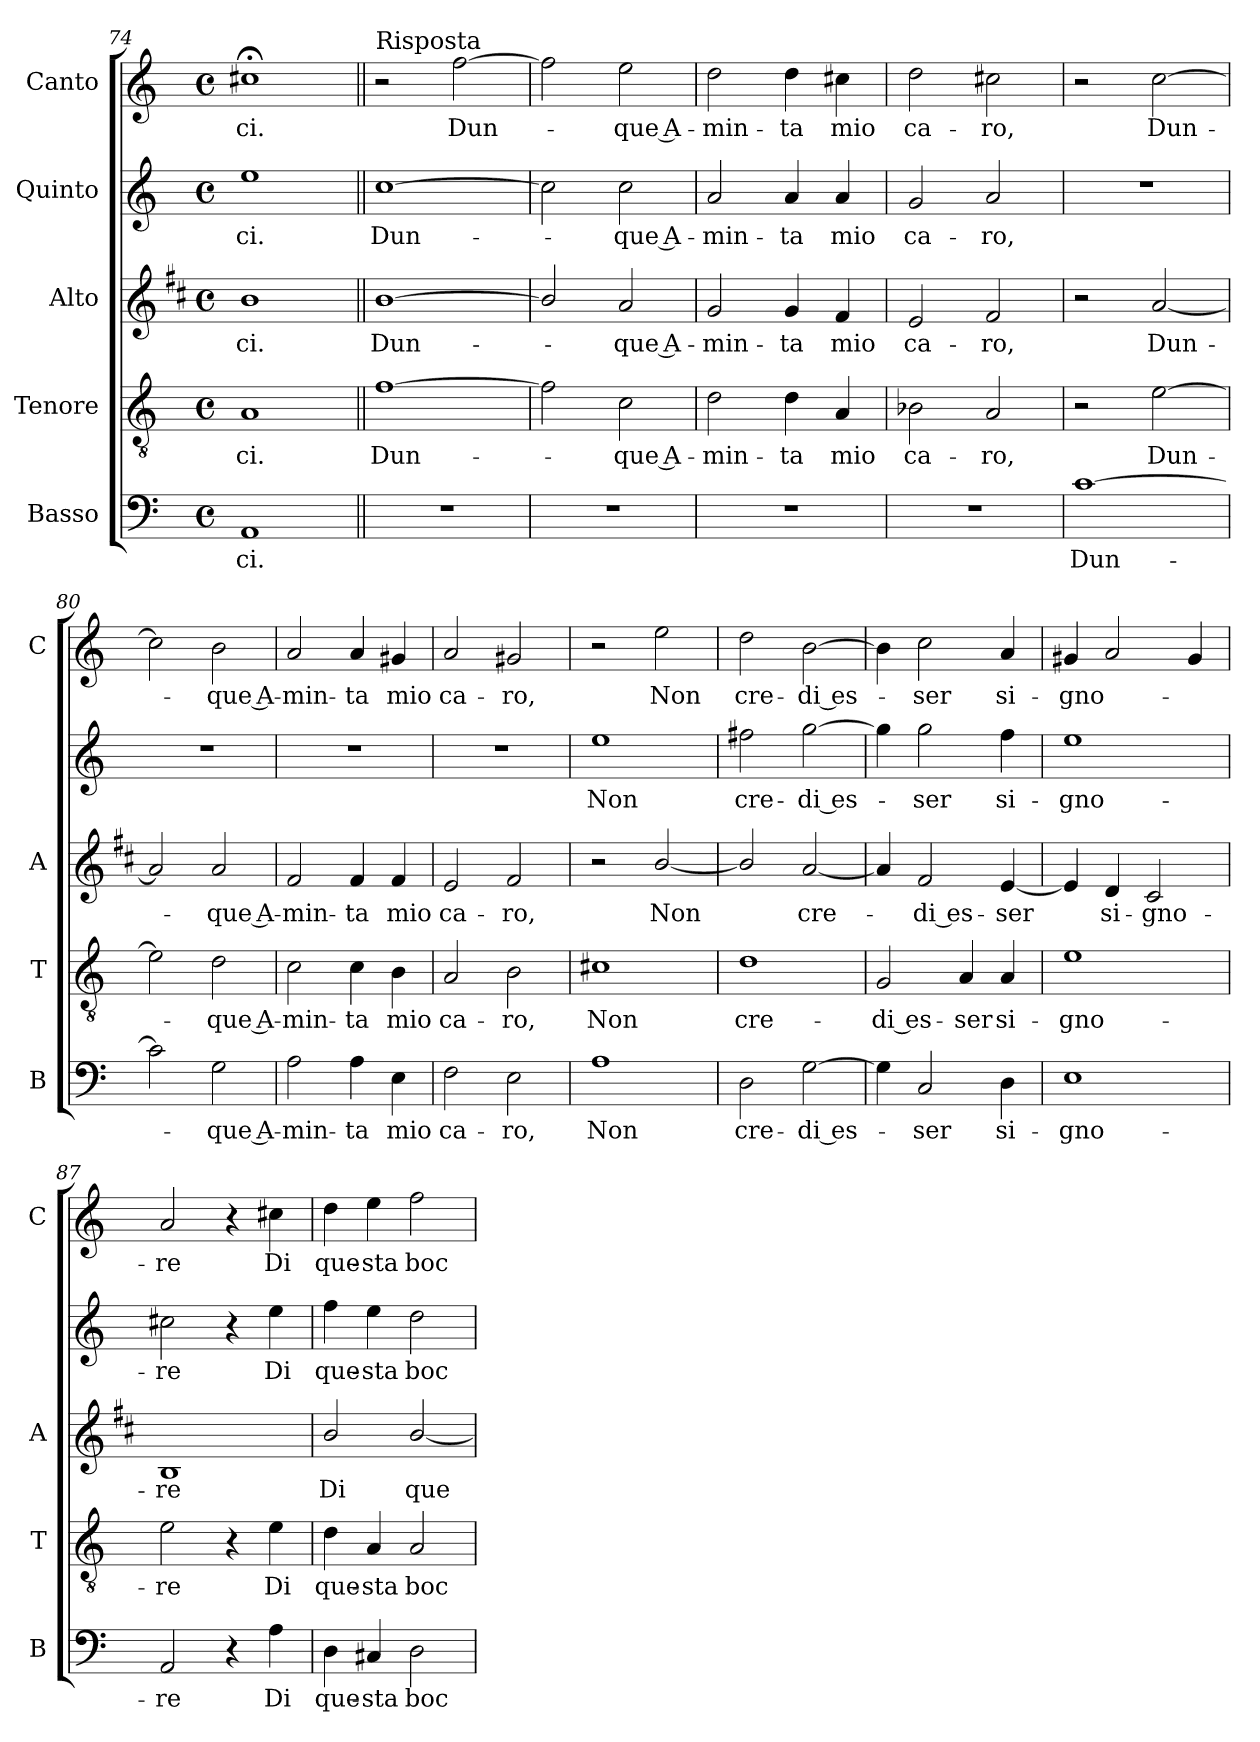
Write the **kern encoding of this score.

**kern	**text	**kern	**text	**kern	**text	**kern	**text	**kern	**text
*part5	*part5	*part4	*part4	*part3	*part3	*part2	*part2	*part1	*part1
*staff5	*staff5	*staff4	*staff4	*staff3	*staff3	*staff2	*staff2	*staff1	*staff1
*I"Basso	*	*I"Tenore	*	*I"Alto	*	*I"Quinto	*	*I"Canto	*
*I'B	*	*I'T	*	*I'A	*	*	*	*I'C	*
*clefF4	*	*clefGv2	*	*clefG2	*	*clefG2	*	*clefG2	*
*	*	*	*	*ITrd1c2	*	*	*	*	*
*k[]	*	*k[]	*	*k[]	*	*k[]	*	*k[]	*
*C:	*	*C:	*	*C:	*	*C:	*	*C:	*
*M4/4	*	*M4/4	*	*M4/4	*	*M4/4	*	*M4/4	*
*met(c)	*	*met(c)	*	*met(c)	*	*met(c)	*	*met(c)	*
=74	=74	=74	=74	=74	=74	=74	=74	=74	=74
!	!LO:LY:b	!	!LO:LY:b	!	!LO:LY:b	!	!LO:LY:b	!	!LO:LY:b
1AA	-ci.	1A	-ci.	1a	-ci.	1ee	-ci.	1cc#X;<	-ci.
=75||	=75||	=75||	=75||	=75||	=75||	=75||	=75||	=75||	=75||
!	!	!	!	!	!	!	!	!LO:TX:a:t=Risposta	!
!	!	!	!LO:LY:b	!	!LO:LY:b	!	!LO:LY:b	!	!
1r	.	[1f	Dun-	[1a	Dun-	[1cc	Dun-	2r	.
!	!	!	!	!	!	!	!	!	!LO:LY:b
.	.	.	.	.	.	.	.	[2ff\	Dun-
=76	=76	=76	=76	=76	=76	=76	=76	=76	=76
1r	.	2f\]	.	2a/]	.	2cc\]	.	2ff\]	.
!	!	!	!LO:LY:b	!	!LO:LY:b	!	!LO:LY:b	!	!LO:LY:b
.	.	2c\	-que A-	2g/	-que A-	2cc\	-que A-	2ee\	-que A-
=77	=77	=77	=77	=77	=77	=77	=77	=77	=77
!	!	!	!LO:LY:b	!	!LO:LY:b	!	!LO:LY:b	!	!LO:LY:b
1r	.	2d\	-min-	2f/	-min-	2a/	-min-	2dd\	-min-
!	!	!	!LO:LY:b	!	!LO:LY:b	!	!LO:LY:b	!	!LO:LY:b
.	.	4d\	-ta	4f/	-ta	4a/	-ta	4dd\	-ta
!	!	!	!LO:LY:b	!	!LO:LY:b	!	!LO:LY:b	!	!LO:LY:b
.	.	4A/	mio	4e/	mio	4a/	mio	4cc#X\	mio
=78	=78	=78	=78	=78	=78	=78	=78	=78	=78
!	!	!	!LO:LY:b	!	!LO:LY:b	!	!LO:LY:b	!	!LO:LY:b
1r	.	2B-X\	ca-	2d/	ca-	2g/	ca-	2dd\	ca-
!	!	!	!LO:LY:b	!	!LO:LY:b	!	!LO:LY:b	!	!LO:LY:b
.	.	2A/	-ro,	2e/	-ro,	2a/	-ro,	2cc#X\	-ro,
=79	=79	=79	=79	=79	=79	=79	=79	=79	=79
!	!LO:LY:b	!	!	!	!	!	!	!	!
[1c	Dun-	2r	.	2r	.	1r	.	2r	.
!	!	!	!LO:LY:b	!	!LO:LY:b	!	!	!	!LO:LY:b
.	.	[2e\	Dun-	[2g/	Dun-	.	.	[2cc\	Dun-
=80	=80	=80	=80	=80	=80	=80	=80	=80	=80
2c\]	.	2e\]	.	2g/]	.	1r	.	2cc\]	.
!	!LO:LY:b	!	!LO:LY:b	!	!LO:LY:b	!	!	!	!LO:LY:b
2G\	-que A-	2d\	-que A-	2g/	-que A-	.	.	2b\	-que A-
=81	=81	=81	=81	=81	=81	=81	=81	=81	=81
!	!LO:LY:b	!	!LO:LY:b	!	!LO:LY:b	!	!	!	!LO:LY:b
2A\	-min-	2c\	-min-	2e/	-min-	1r	.	2a/	-min-
!	!LO:LY:b	!	!LO:LY:b	!	!LO:LY:b	!	!	!	!LO:LY:b
4A\	-ta	4c\	-ta	4e/	-ta	.	.	4a/	-ta
!	!LO:LY:b	!	!LO:LY:b	!	!LO:LY:b	!	!	!	!LO:LY:b
4E\	mio	4B\	mio	4e/	mio	.	.	4g#X/	mio
!!LO:LB:g=z
=82	=82	=82	=82	=82	=82	=82	=82	=82	=82
!	!LO:LY:b	!	!LO:LY:b	!	!LO:LY:b	!	!	!	!LO:LY:b
2F\	ca-	2A/	ca-	2d/	ca-	1r	.	2a/	ca-
!	!LO:LY:b	!	!LO:LY:b	!	!LO:LY:b	!	!	!	!LO:LY:b
2E\	-ro,	2B\	-ro,	2e/	-ro,	.	.	2g#X/	-ro,
=83	=83	=83	=83	=83	=83	=83	=83	=83	=83
!	!LO:LY:b	!	!LO:LY:b	!	!	!	!LO:LY:b	!	!
1A	Non	1c#X	Non	2r	.	1ee	Non	2r	.
!	!	!	!	!	!LO:LY:b	!	!	!	!LO:LY:b
.	.	.	.	[2a/	Non	.	.	2ee\	Non
=84	=84	=84	=84	=84	=84	=84	=84	=84	=84
!	!LO:LY:b	!	!LO:LY:b	!	!	!	!LO:LY:b	!	!LO:LY:b
2D\	cre-	1d	cre-	2a/]	.	2ff#X\	cre-	2dd\	cre-
!	!LO:LY:b	!	!	!	!LO:LY:b	!	!LO:LY:b	!	!LO:LY:b
[2G\	-di es-	.	.	[2g/	cre-	[2gg\	-di es-	[2b\	-di es-
=85	=85	=85	=85	=85	=85	=85	=85	=85	=85
!	!	!	!LO:LY:b	!	!	!	!	!	!
4G\]	.	2G/	-di es-	4g/]	.	4gg\]	.	4b\]	.
!	!LO:LY:b	!	!	!	!LO:LY:b	!	!LO:LY:b	!	!LO:LY:b
2C/	-ser	.	.	2e/	-di es-	2gg\	-ser	2cc\	-ser
!	!	!	!LO:LY:b	!	!	!	!	!	!
.	.	4A/	-ser	.	.	.	.	.	.
!	!LO:LY:b	!	!LO:LY:b	!	!LO:LY:b	!	!LO:LY:b	!	!LO:LY:b
4D\	si-	4A/	si-	[4d/	-ser	4ff\	si-	4a/	si-
=86	=86	=86	=86	=86	=86	=86	=86	=86	=86
!	!LO:LY:b	!	!LO:LY:b	!	!	!	!LO:LY:b	!	!LO:LY:b
1E	-gno-	1e	-gno-	4d/]	.	1ee	-gno-	4g#X/	-gno-
!	!	!	!	!	!LO:LY:b	!	!	!	!
.	.	.	.	4c/	si-	.	.	2a/	.
!	!	!	!	!	!LO:LY:b	!	!	!	!
.	.	.	.	2B/	-gno-	.	.	.	.
.	.	.	.	.	.	.	.	4g#/	.
=87	=87	=87	=87	=87	=87	=87	=87	=87	=87
!	!LO:LY:b	!	!LO:LY:b	!	!LO:LY:b	!	!LO:LY:b	!	!LO:LY:b
2AA/	-re	2e\	-re	1A	-re	2cc#X\	-re	2a/	-re
4r	.	4r	.	.	.	4r	.	4r	.
!	!LO:LY:b	!	!LO:LY:b	!	!	!	!LO:LY:b	!	!LO:LY:b
4A\	Di	4e\	Di	.	.	4ee\	Di	4cc#X\	Di
=88	=88	=88	=88	=88	=88	=88	=88	=88	=88
!	!LO:LY:b	!	!LO:LY:b	!	!LO:LY:b	!	!LO:LY:b	!	!LO:LY:b
4D\	que-	4d\	que-	2a/	Di	4ff\	que-	4dd\	que-
!	!LO:LY:b	!	!LO:LY:b	!	!	!	!LO:LY:b	!	!LO:LY:b
4C#X/	-sta	4A/	-sta	.	.	4ee\	-sta	4ee\	-sta
!	!LO:LY:b	!	!LO:LY:b	!	!LO:LY:b	!	!LO:LY:b	!	!LO:LY:b
2D\	boc-	2A/	boc-	[2a/	que-	2dd\	boc-	2ff\	boc-
=	=	=	=	=	=	=	=	=	=
*-	*-	*-	*-	*-	*-	*-	*-	*-	*-
